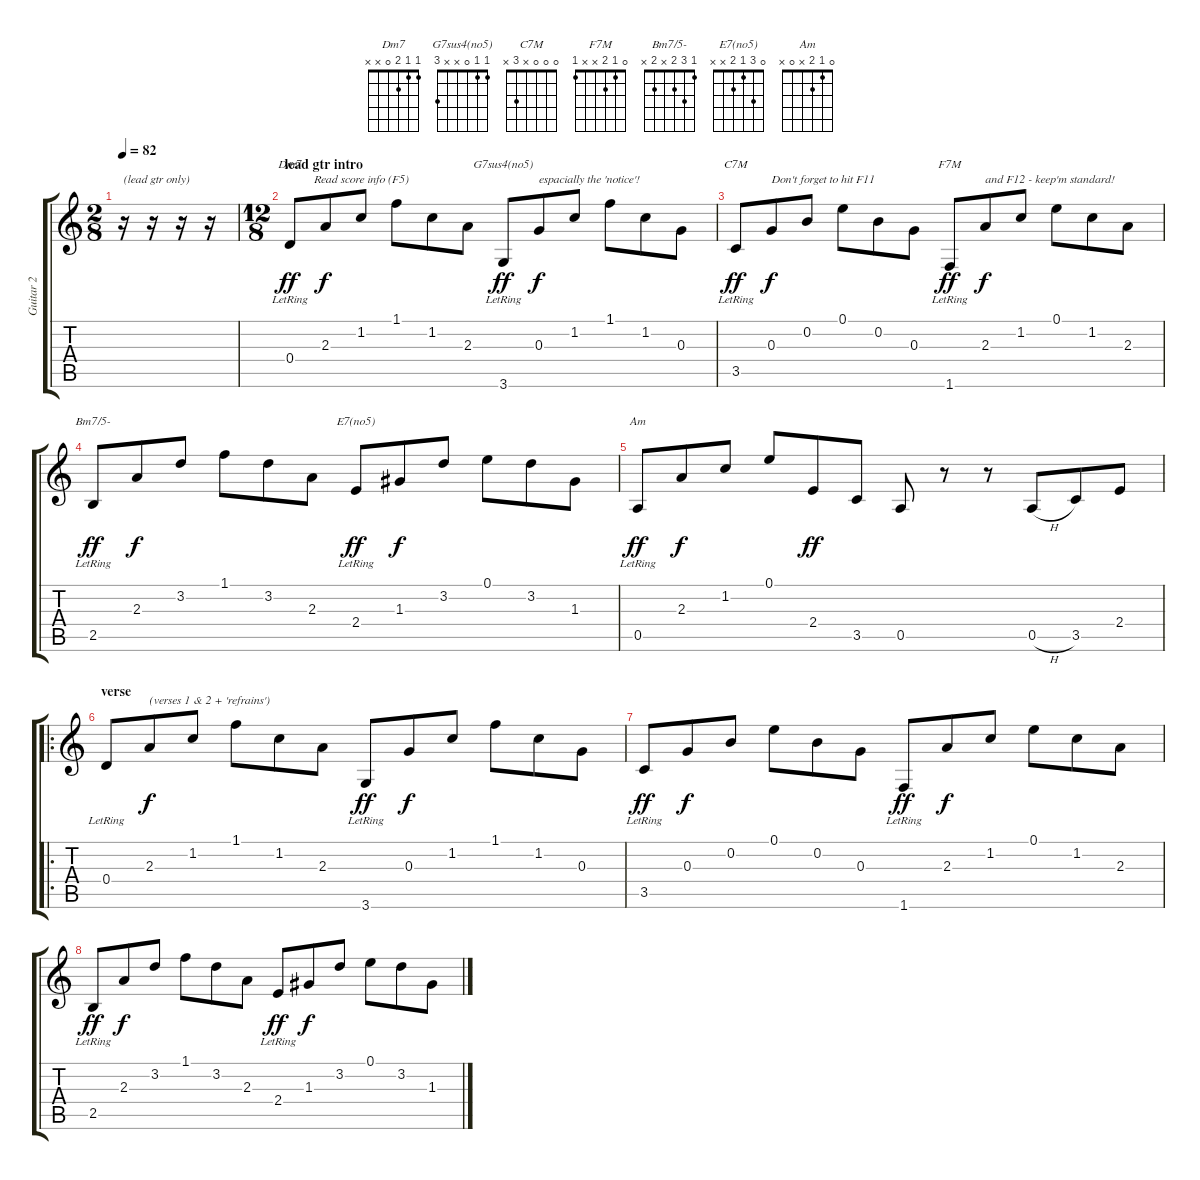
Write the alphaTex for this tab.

\track ("Guitar 2" "Guitar 2") {instrument acousticguitarnylon}
\staff {score tabs}
\tuning (E4 B3 G3 D3 A2 E2) {hide}
\chord ("Dm7" 1 1 2 0 x x)
\chord ("G7sus4(no5)" 1 1 0 x x 3)
\chord ("C7M" 0 0 0 x 3 x)
\chord ("F7M" 0 1 2 x x 1)
\chord ("Bm7/5-" 1 3 2 x 2 x)
\chord ("E7(no5)" 0 3 1 2 x x)
\chord ("Am" 0 1 2 x 0 x)
\ts (2 8)
\tempo 82
\clef g2
\ks c
r.16{txt "(lead gtr only)" dy ff instrument acousticguitarnylon} r.16 r.16 r.16 |
\ts (12 8)
\section ("" "lead gtr intro")
0.4{lr}.8{ch "Dm7" txt "        Read score info (F5)"} 2.3.8{dy f} 1.2.8 1.1.8 1.2.8 2.3.8 3.6{lr}.8{ch "G7sus4(no5)" dy ff} 0.3.8{txt "espacially the 'notice'!" dy f} 1.2.8 1.1.8 1.2.8 0.3.8 |
3.5{lr}.8{ch "C7M" dy ff} 0.3.8{txt "Don't forget to hit F11" dy f} 0.2.8 0.1.8 0.2.8 0.3.8 1.6{lr}.8{ch "F7M" dy ff} 2.3.8{txt "and F12 - keep'm standard!" dy f} 1.2.8 0.1.8 1.2.8 2.3.8 |
2.5{lr}.8{ch "Bm7/5-" dy ff} 2.3.8{dy f} 3.2.8 1.1.8 3.2.8 2.3.8 2.4{lr}.8{ch "E7(no5)" dy ff} 1.3.8{dy f} 3.2.8 0.1.8 3.2.8 1.3.8 |
0.5{lr}.8{ch "Am" dy ff} 2.3.8{dy f} 1.2.8 0.1.8 2.4.8{dy ff} 3.5.8 0.5.8 r.8 r.8 0.5{h}.8 3.5.8 2.4.8 |
\ro
\section ("" "verse")
0.4{lr}.8 2.3.8{txt "(verses 1 & 2 + 'refrains')" dy f} 1.2.8 1.1.8 1.2.8 2.3.8 3.6{lr}.8{dy ff} 0.3.8{dy f} 1.2.8 1.1.8 1.2.8 0.3.8 |
3.5{lr}.8{dy ff} 0.3.8{dy f} 0.2.8 0.1.8 0.2.8 0.3.8 1.6{lr}.8{dy ff} 2.3.8{dy f} 1.2.8 0.1.8 1.2.8 2.3.8 |
2.5{lr}.8{dy ff} 2.3.8{dy f} 3.2.8 1.1.8 3.2.8 2.3.8 2.4{lr}.8{dy ff} 1.3.8{dy f} 3.2.8 0.1.8 3.2.8 1.3.8
